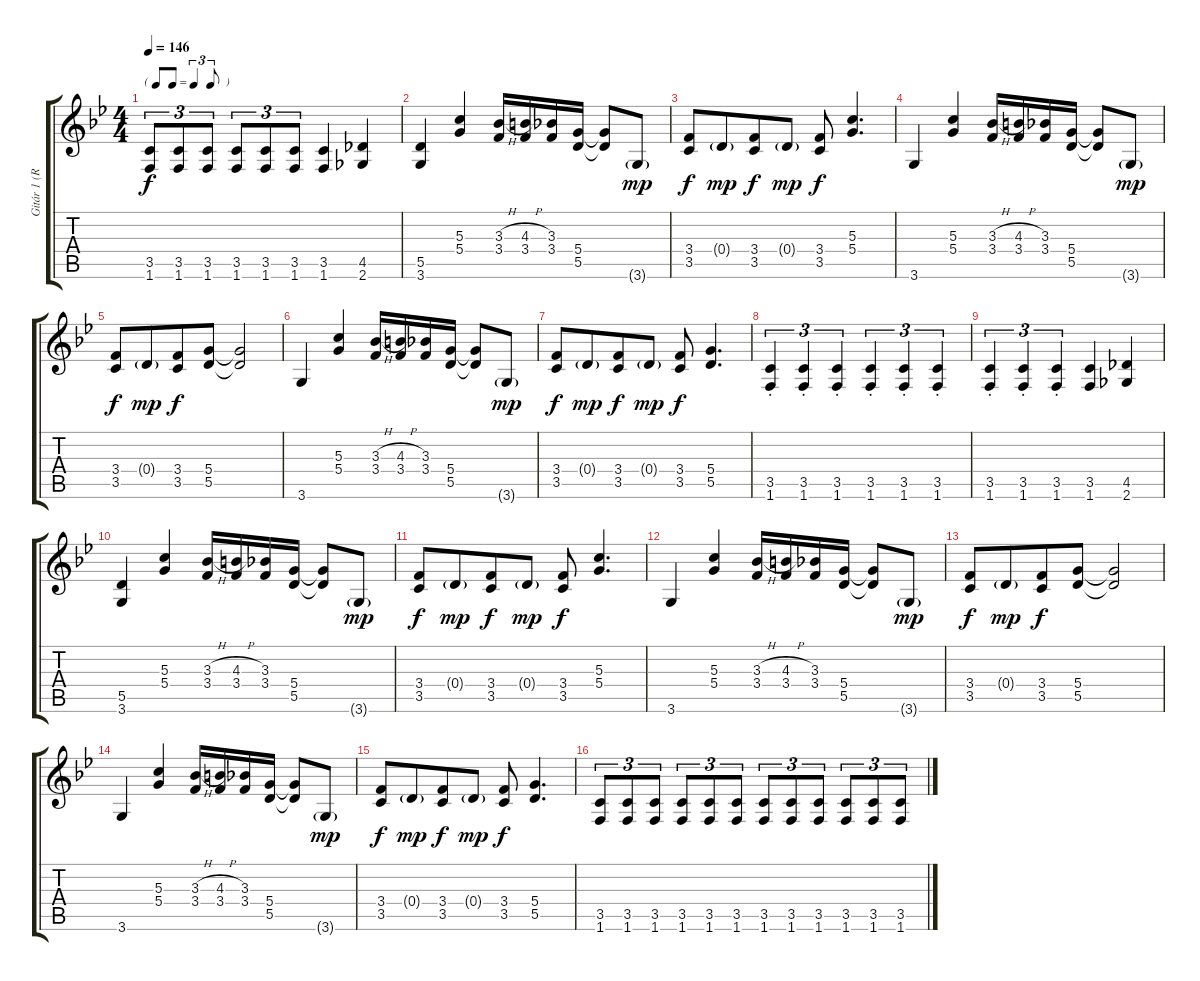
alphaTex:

\track ("Gitár 1 (Ritchie Blackmore)" "Gitár 1 (R") {instrument distortionguitar}
\staff {score tabs}
\tuning (E4 B3 G3 D3 A2 E2) {hide}
\ts (4 4)
\tf triplet8th
\tempo 146
\clef g2
\ks bb
(3.5 1.6).8{tu (3 2) dy f} (3.5 1.6).8{tu (3 2)} (3.5 1.6).8{tu (3 2)} (3.5 1.6).8{tu (3 2)} (3.5 1.6).8{tu (3 2)} (3.5 1.6).8{tu (3 2)} (3.5 1.6).4 (4.5 2.6).4 |
(5.5 3.6).4 (5.3 5.4).4 (3.3{h} 3.4).16 (4.3{h} 3.4).16 (3.3 3.4).16 (5.4 5.5).16 (5.4{t} 5.5{t}).8 3.6{g}.8{dy mp} |
(3.4 3.5).8{dy f} 0.4{g}.8{dy mp beam merge} (3.4 3.5).8{dy f} 0.4{g}.8{dy mp} (3.4 3.5).8{dy f} (5.3 5.4).4{d} |
3.6.4 (5.3 5.4).4 (3.3{h} 3.4).16 (4.3{h} 3.4).16 (3.3 3.4).16 (5.4 5.5).16 (5.4{t} 5.5{t}).8 3.6{g}.8{dy mp} |
(3.4 3.5).8{dy f} 0.4{g}.8{dy mp beam merge} (3.4 3.5).8{dy f} (5.4 5.5).8 (5.4{t} 5.5{t}).2 |
3.6.4 (5.3 5.4).4 (3.3{h} 3.4).16 (4.3{h} 3.4).16 (3.3 3.4).16 (5.4 5.5).16 (5.4{t} 5.5{t}).8 3.6{g}.8{dy mp} |
(3.4 3.5).8{dy f} 0.4{g}.8{dy mp beam merge} (3.4 3.5).8{dy f} 0.4{g}.8{dy mp} (3.4 3.5).8{dy f} (5.4 5.5).4{d} |
(3.5{st} 1.6{st}).4{tu (3 2)} (3.5{st} 1.6{st}).4{tu (3 2)} (3.5{st} 1.6{st}).4{tu (3 2)} (3.5{st} 1.6{st}).4{tu (3 2)} (3.5{st} 1.6{st}).4{tu (3 2)} (3.5{st} 1.6{st}).4{tu (3 2)} |
(3.5{st} 1.6{st}).4{tu (3 2)} (3.5{st} 1.6{st}).4{tu (3 2)} (3.5{st} 1.6{st}).4{tu (3 2)} (3.5 1.6).4 (4.5 2.6).4 |
(5.5 3.6).4 (5.3 5.4).4 (3.3{h} 3.4).16 (4.3{h} 3.4).16 (3.3 3.4).16 (5.4 5.5).16 (5.4{t} 5.5{t}).8 3.6{g}.8{dy mp} |
(3.4 3.5).8{dy f} 0.4{g}.8{dy mp beam merge} (3.4 3.5).8{dy f} 0.4{g}.8{dy mp} (3.4 3.5).8{dy f} (5.3 5.4).4{d} |
3.6.4 (5.3 5.4).4 (3.3{h} 3.4).16 (4.3{h} 3.4).16 (3.3 3.4).16 (5.4 5.5).16 (5.4{t} 5.5{t}).8 3.6{g}.8{dy mp} |
(3.4 3.5).8{dy f} 0.4{g}.8{dy mp beam merge} (3.4 3.5).8{dy f} (5.4 5.5).8 (5.4{t} 5.5{t}).2 |
3.6.4 (5.3 5.4).4 (3.3{h} 3.4).16 (4.3{h} 3.4).16 (3.3 3.4).16 (5.4 5.5).16 (5.4{t} 5.5{t}).8 3.6{g}.8{dy mp} |
(3.4 3.5).8{dy f} 0.4{g}.8{dy mp beam merge} (3.4 3.5).8{dy f} 0.4{g}.8{dy mp} (3.4 3.5).8{dy f} (5.4 5.5).4{d} |
(3.5 1.6).8{tu (3 2)} (3.5 1.6).8{tu (3 2)} (3.5 1.6).8{tu (3 2)} (3.5 1.6).8{tu (3 2)} (3.5 1.6).8{tu (3 2)} (3.5 1.6).8{tu (3 2)} (3.5 1.6).8{tu (3 2)} (3.5 1.6).8{tu (3 2)} (3.5 1.6).8{tu (3 2)} (3.5 1.6).8{tu (3 2)} (3.5 1.6).8{tu (3 2)} (3.5 1.6).8{tu (3 2)}
